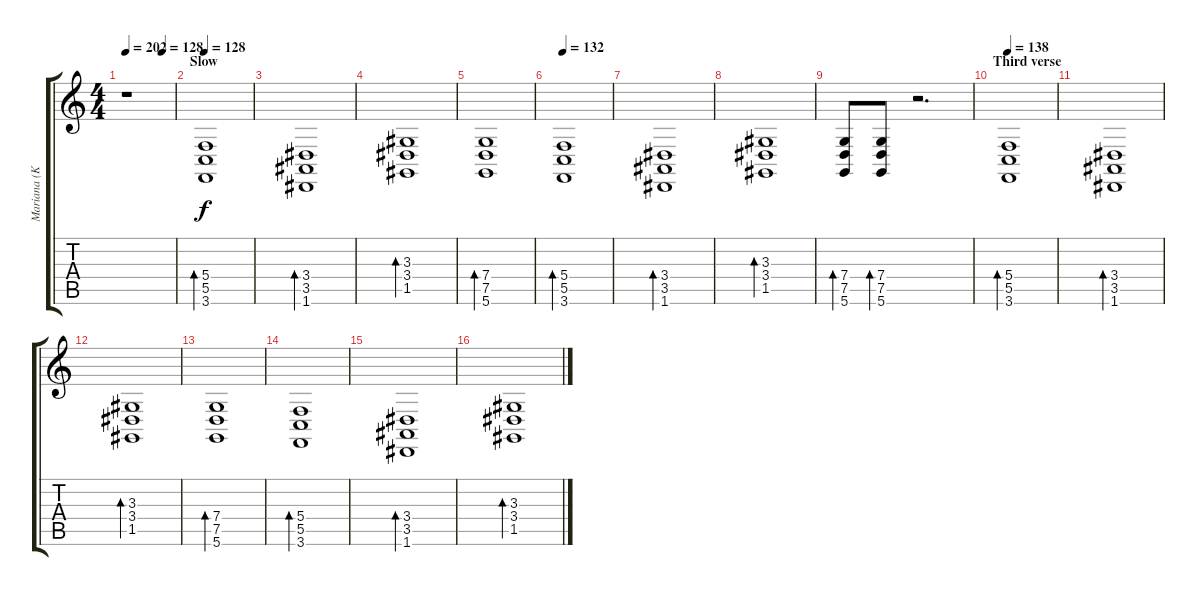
\track ("Mariana (KeybLow)" "Mariana (K") {instrument stringensemble1}
\staff {score tabs}
\tuning (D4 A3 F3 C3 G2 D2) {hide}
\ts (4 4)
\tempo 202
\tempo (128 0.75)
\clef g2
\ks c
r.1{dy f} |
\section ("" "Slow")
\tempo 128
(5.4 5.5 3.6).1{bd 120 volume 16 balance 8 instrument brightacousticpiano} |
(3.4 3.5 1.6).1{bd 120} |
(3.3 3.4 1.5).1{bd 120} |
(7.4 7.5 5.6).1{bd 120} |
\tempo 132
(5.4 5.5 3.6).1{bd 120} |
(3.4 3.5 1.6).1{bd 120} |
(3.3 3.4 1.5).1{bd 120} |
(7.4 7.5 5.6).8{bd 120} (7.4 7.5 5.6).8{bd 120} r.2{d} |
\section ("" "Third verse")
\tempo 138
(5.4 5.5 3.6).1{bd 120 volume 16 balance 8 instrument brightacousticpiano} |
(3.4 3.5 1.6).1{bd 120} |
(3.3 3.4 1.5).1{bd 120} |
(7.4 7.5 5.6).1{bd 120} |
(5.4 5.5 3.6).1{bd 120} |
(3.4 3.5 1.6).1{bd 120} |
(3.3 3.4 1.5).1{bd 120}
